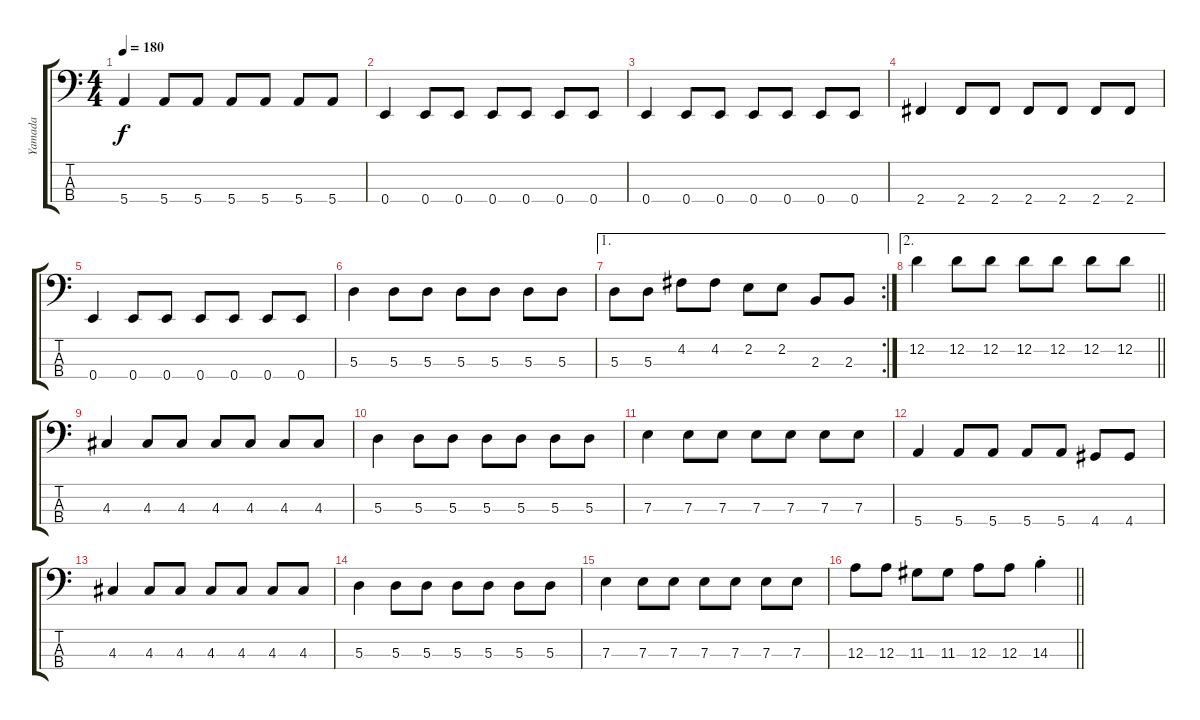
\track ("Yamada" "Yamada") {instrument electricbasspick}
\staff {score tabs}
\tuning (G2 D2 A1 E1) {hide}
\ts (4 4)
\tempo 180
\clef f4
\ks c
5.4.4{dy f} 5.4.8 5.4.8 5.4.8 5.4.8 5.4.8 5.4.8 |
0.4.4 0.4.8 0.4.8 0.4.8 0.4.8 0.4.8 0.4.8 |
0.4.4 0.4.8 0.4.8 0.4.8 0.4.8 0.4.8 0.4.8 |
2.4.4 2.4.8 2.4.8 2.4.8 2.4.8 2.4.8 2.4.8 |
0.4.4 0.4.8 0.4.8 0.4.8 0.4.8 0.4.8 0.4.8 |
5.3.4 5.3.8 5.3.8 5.3.8 5.3.8 5.3.8 5.3.8 |
\ae 1
\rc 2
5.3.8 5.3.8 4.2.8 4.2.8 2.2.8 2.2.8 2.3.8 2.3.8 |
\ae 2
\barLineRight lightlight
12.2.4 12.2.8 12.2.8 12.2.8 12.2.8 12.2.8 12.2.8 |
4.3.4 4.3.8 4.3.8 4.3.8 4.3.8 4.3.8 4.3.8 |
5.3.4 5.3.8 5.3.8 5.3.8 5.3.8 5.3.8 5.3.8 |
7.3.4 7.3.8 7.3.8 7.3.8 7.3.8 7.3.8 7.3.8 |
5.4.4 5.4.8 5.4.8 5.4.8 5.4.8 4.4.8 4.4.8 |
4.3.4 4.3.8 4.3.8 4.3.8 4.3.8 4.3.8 4.3.8 |
5.3.4 5.3.8 5.3.8 5.3.8 5.3.8 5.3.8 5.3.8 |
7.3.4 7.3.8 7.3.8 7.3.8 7.3.8 7.3.8 7.3.8 |
\barLineRight lightlight
12.3.8 12.3.8 11.3.8 11.3.8 12.3.8 12.3.8 14.3{st}.4
